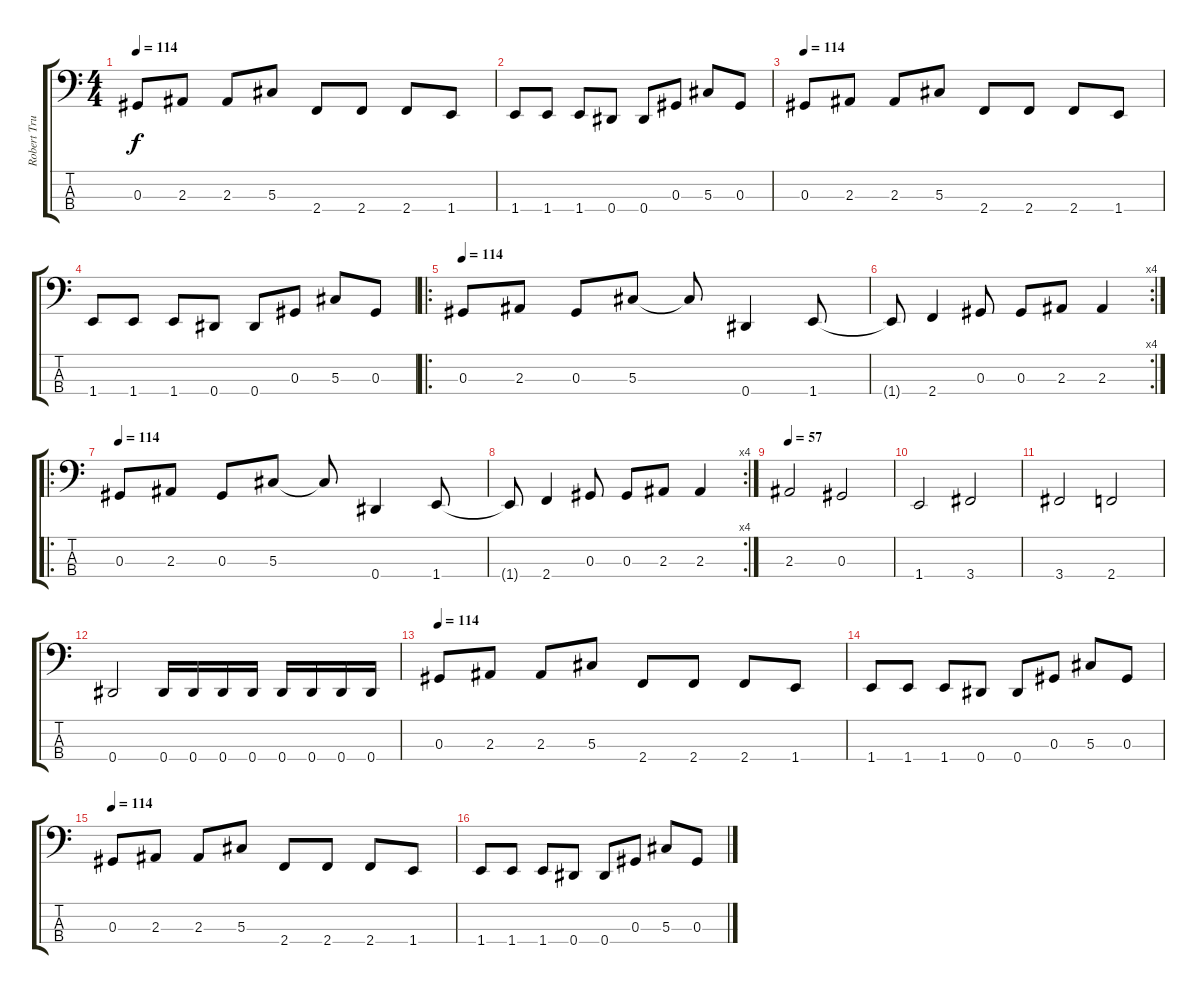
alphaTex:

\track ("Robert Trujillo" "Robert Tru") {instrument electricbassfinger}
\staff {score tabs}
\tuning (Gb2 Db2 Ab1 Eb1) {hide}
\ts (4 4)
\tempo 114
\clef f4
\ks c
0.3.8{dy f} 2.3.8 2.3.8 5.3.8 2.4.8 2.4.8 2.4.8 1.4.8 |
1.4.8 1.4.8 1.4.8 0.4.8 0.4.8 0.3.8 5.3.8 0.3.8 |
\tempo 114
0.3.8 2.3.8 2.3.8 5.3.8 2.4.8 2.4.8 2.4.8 1.4.8 |
1.4.8 1.4.8 1.4.8 0.4.8 0.4.8 0.3.8 5.3.8 0.3.8 |
\ro
\tempo 114
0.3.8 2.3.8 0.3.8 5.3.8 5.3{t}.8 0.4.4 1.4.8 |
\rc 4
1.4{t}.8 2.4.4 0.3.8 0.3.8 2.3.8 2.3.4 |
\ro
\tempo 114
0.3.8 2.3.8 0.3.8 5.3.8 5.3{t}.8 0.4.4 1.4.8 |
\rc 4
1.4{t}.8 2.4.4 0.3.8 0.3.8 2.3.8 2.3.4 |
\tempo 57
2.3.2 0.3.2 |
1.4.2 3.4.2 |
3.4.2 2.4.2 |
0.4.2 0.4.16 0.4.16 0.4.16 0.4.16 0.4.16 0.4.16 0.4.16 0.4.16 |
\tempo 114
0.3.8 2.3.8 2.3.8 5.3.8 2.4.8 2.4.8 2.4.8 1.4.8 |
1.4.8 1.4.8 1.4.8 0.4.8 0.4.8 0.3.8 5.3.8 0.3.8 |
\tempo 114
0.3.8 2.3.8 2.3.8 5.3.8 2.4.8 2.4.8 2.4.8 1.4.8 |
1.4.8 1.4.8 1.4.8 0.4.8 0.4.8 0.3.8 5.3.8 0.3.8
